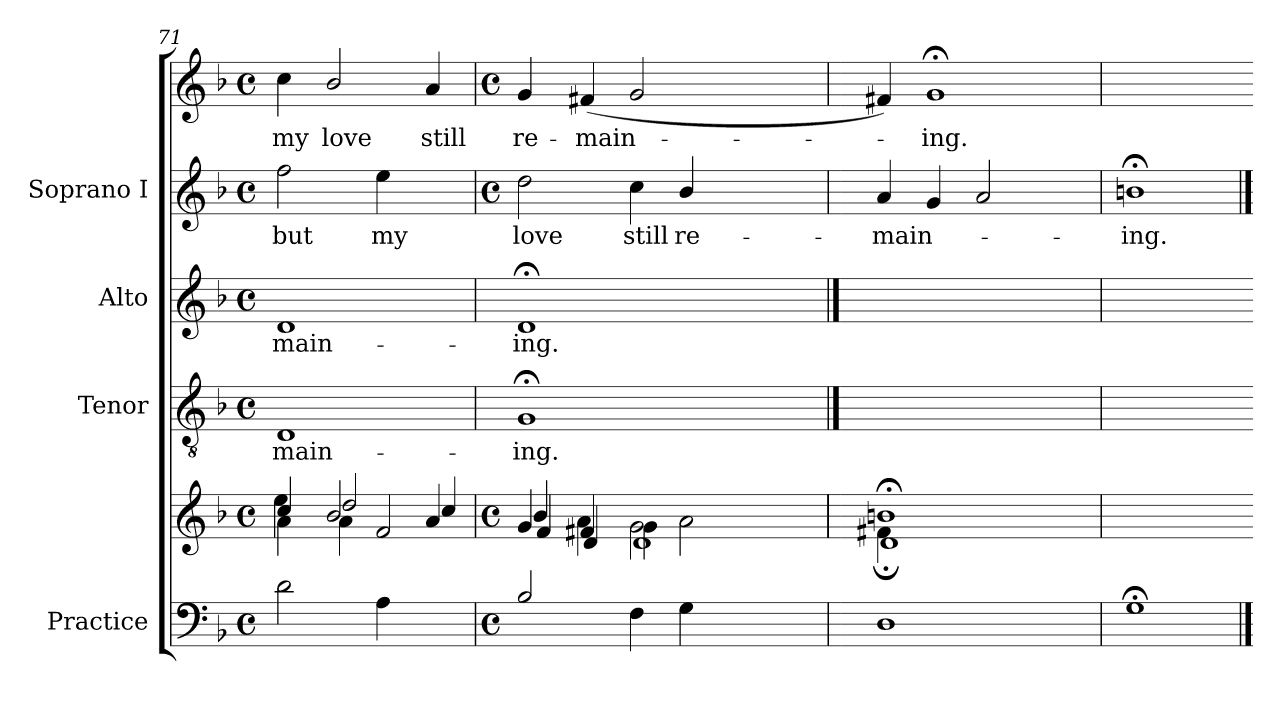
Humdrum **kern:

**kern	**kern	**kern	**text	**kern	**text	**kern	**text	**kern	**text
*part4	*part4	*part3	*part3	*part2	*part2	*part1	*part1	*part1	*part1
*staff6	*staff5	*staff4	*staff4	*staff3	*staff3	*staff2	*staff2	*staff1	*staff1
*I"Practice	*	*I"Tenor	*	*I"Alto	*	*I"Soprano I	*	*	*
*	*	*I'T	*	*I'A	*	*I'S	*	*	*
*clefF4	*clefG2	*clefGv2	*	*clefG2	*	*clefG2	*	*clefG2	*
*k[b-]	*k[b-]	*k[b-]	*	*k[b-]	*	*k[b-]	*	*k[b-]	*
*F:	*F:	*F:	*	*F:	*	*F:	*	*F:	*
*M4/4	*M4/4	*M4/4	*	*M4/4	*	*M4/4	*	*M4/4	*
*met(c)	*met(c)	*met(c)	*	*met(c)	*	*met(c)	*	*met(c)	*
=71	=71	=71	=71	=71	=71	=71	=71	=71	=71
*	*^	*	*	*	*	*	*	*	*
*	*	*^	*	*	*	*	*	*	*	*
!	!	!	!	!	!LO:LY:b	!	!LO:LY:b	!	!LO:LY:b	!	!LO:LY:b
2d	4cc	4ee\	4a\	1D	-main-	1d	-main-	2ff	but	4cc	my
!	!	!	!	!	!	!	!	!	!	!	!LO:LY:b
.	2b-/	2dd/	4a\	.	.	.	.	.	.	2b-/	love
!	!	!	!	!	!	!	!	!	!LO:LY:b	!	!
4A	.	.	2f	.	.	.	.	4ee	my	.	.
!	!	!	!	!	!	!	!	!	!	!	!LO:LY:b
4ryy	4a	4cc/	.	.	.	.	.	4ryy	.	4a	still
=72	=72	=72	=72	=72	=72	=72	=72	=72	=72	=72	=72
*M4/4	*M4/4	*	*	*	*	*	*	*M4/4	*	*M4/4	*
*met(c)	*met(c)	*	*	*	*	*	*	*met(c)	*	*met(c)	*
!	!	!	!	!	!LO:LY:b	!	!LO:LY:b	!	!LO:LY:b	!	!LO:LY:b
2B-/	4g	4b-/	4f	1G;<	-ing.	1d;<	-ing.	2dd	love	4g	re-
!	!	!	!	!	!	!	!	!	!	!	!LO:LY:b
.	4f#X	4a	4d	.	.	.	.	.	.	(<4f#X	-main-
!	!	!	!	!	!	!	!	!	!LO:LY:b	!	!
4F	2g\	4g	1d	.	.	.	.	4cc	still	2g	.
!	!	!	!	!	!	!	!	!	!LO:LY:b	!	!
4G	.	2a	.	.	.	.	.	4b-/	re-	.	.
2ryy	2ryy	.	.	2ryy	.	2ryy	.	2ryy	.	2ryy	.
.	.	4ryy	.	.	.	.	.	.	.	.	.
=73	=73	=73	=73	==73	=73	==73	=73	=73	=73	=73	=73
!	!	!	!	!	!	!	!	!	!LO:LY:b	!	!
1D	4f#X\	1bn;<	1d;<	1ryy	.	1ryy	.	4a	main-	4f#X)	.
!	!	!	!	!	!	!	!	!	!	!	!LO:LY:b
.	4ryy	.	.	.	.	.	.	4g	.	1g;<	-ing.
.	2.ryy	.	.	.	.	.	.	2a	.	.	.
4ryy	.	4ryy	4ryy	4ryy	.	4ryy	.	4ryy	.	.	.
=74	=74	=74	=74	=74	=74	=74	=74	=74	=74	=74	=74
!	!	!	!	!	!	!	!	!	!LO:LY:b	!	!
*	*v	*v	*v	*	*	*	*	*	*	*	*
1G;	1ryy	1ryy	.	1ryy	.	1bn;<	ing.	1ryy	.
==	==	=	==	=	==	==	==	==	==
*-	*-	*-	*-	*-	*-	*-	*-	*-	*-
